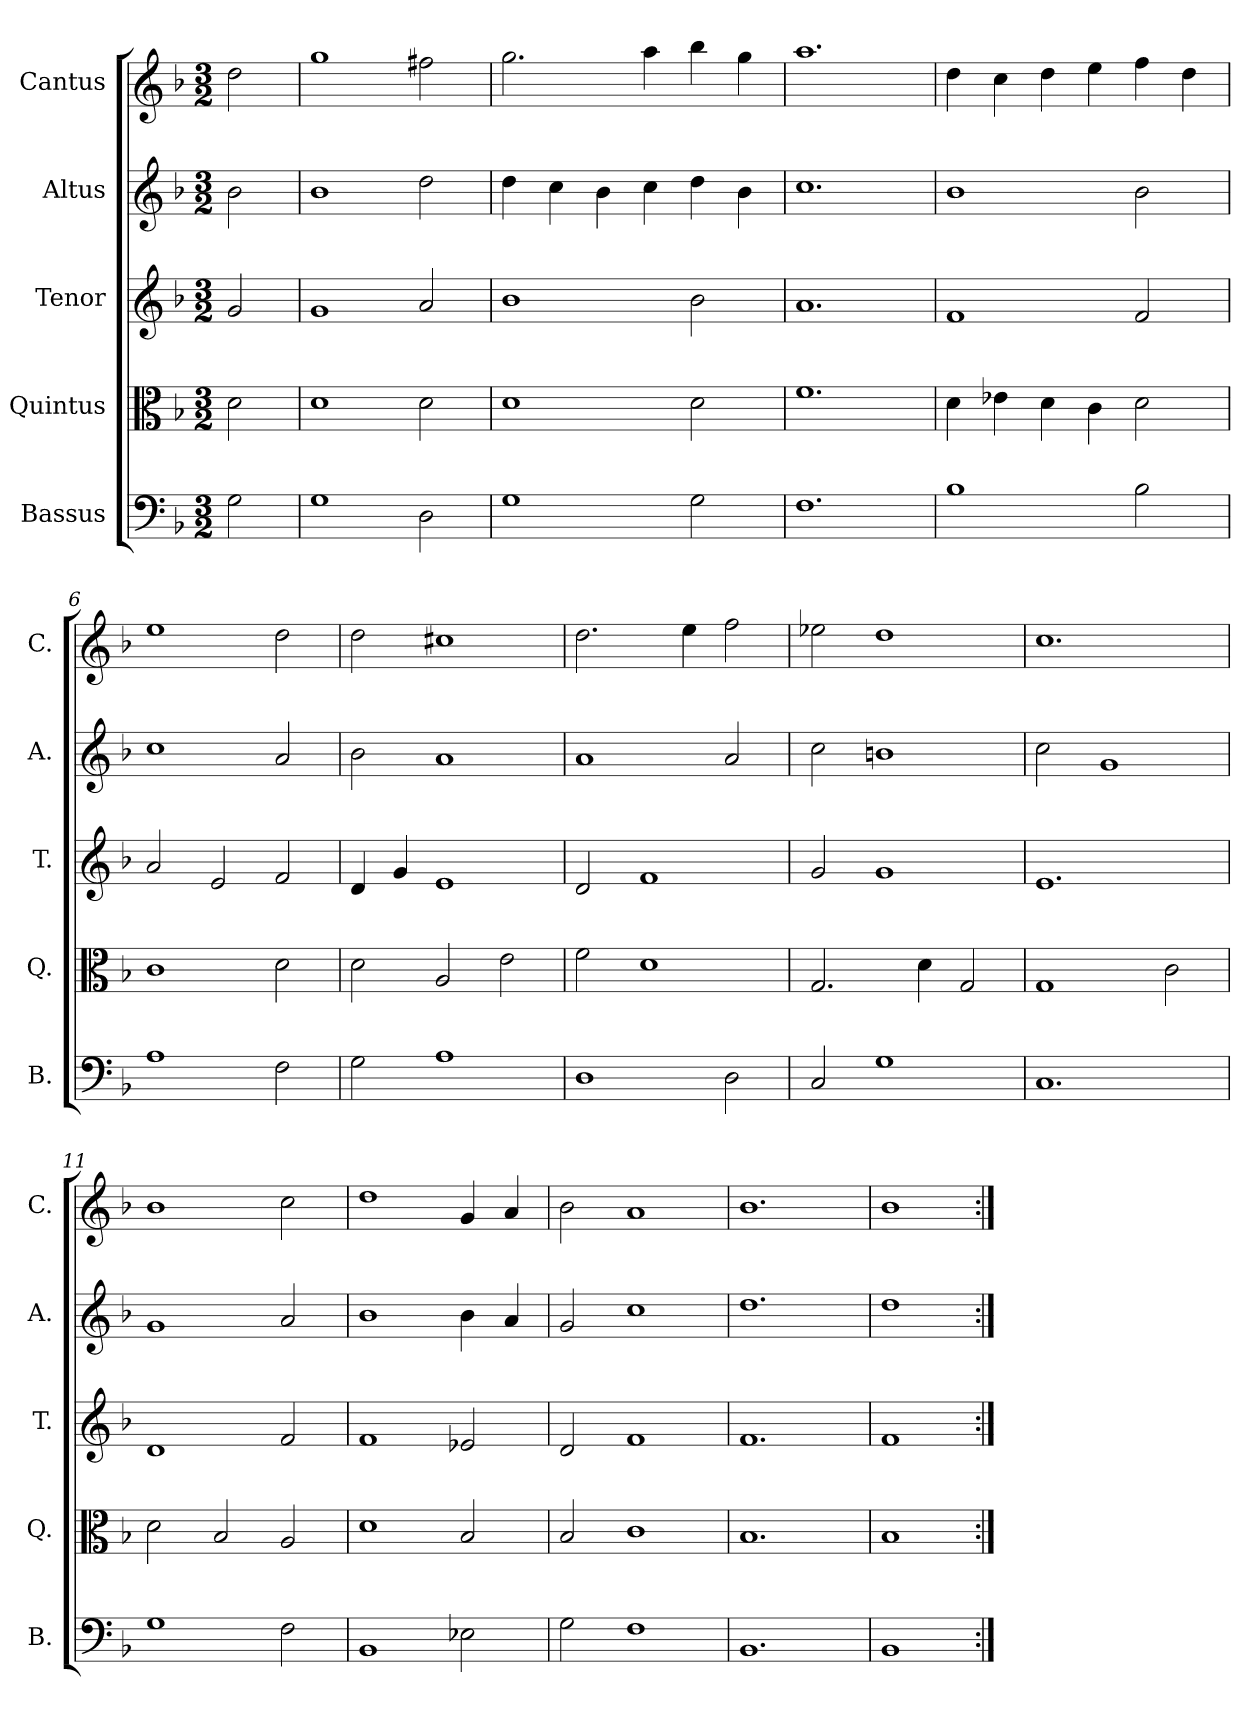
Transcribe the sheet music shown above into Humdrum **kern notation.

**kern	**kern	**kern	**kern	**kern
*part5	*part4	*part3	*part2	*part1
*staff5	*staff4	*staff3	*staff2	*staff1
*I"Bassus	*I"Quintus	*I"Tenor	*I"Altus	*I"Cantus
*I'B.	*I'Q.	*I'T.	*I'A.	*I'C.
*clefF4	*clefC3	*clefG2	*clefG2	*clefG2
*k[b-]	*k[b-]	*k[b-]	*k[b-]	*k[b-]
*F:	*F:	*F:	*F:	*F:
*M3/2	*M3/2	*M3/2	*M3/2	*M3/2
=1	=1	=1	=1	=1
2G\	2d\	2g/	2b-\	2dd\
=2	=2	=2	=2	=2
1G	1d	1g	1b-	1gg
2D\	2d\	2a/	2dd\	2ff#X\
=3	=3	=3	=3	=3
1G	1d	1b-	4dd\	2.gg\
.	.	.	4cc\	.
.	.	.	4b-\	.
.	.	.	4cc\	4aa\
2G\	2d\	2b-\	4dd\	4bb-\
.	.	.	4b-\	4gg\
=4	=4	=4	=4	=4
1.F	1.f	1.a	1.cc	1.aa
=5	=5	=5	=5	=5
1B-	4d\	1f	1b-	4dd\
.	4e-X\	.	.	4cc\
.	4d\	.	.	4dd\
.	4c\	.	.	4ee\
2B-\	2d\	2f/	2b-\	4ff\
.	.	.	.	4dd\
=6	=6	=6	=6	=6
1A	1c	2a/	1cc	1ee
.	.	2e/	.	.
2F\	2d\	2f/	2a/	2dd\
!!LO:LB:g=z
=7	=7	=7	=7	=7
2G\	2d\	4d/	2b-\	2dd\
.	.	4g/	.	.
1A	2A/	1e	1a	1cc#X
.	2e\	.	.	.
=8	=8	=8	=8	=8
1D	2f\	2d/	1a	2.dd\
.	1d	1f	.	.
.	.	.	.	4ee\
2D\	.	.	2a/	2ff\
=9	=9	=9	=9	=9
2C/	2.G/	2g/	2cc\	2ee-X\
1G	.	1g	1bn	1dd
.	4d\	.	.	.
.	2G/	.	.	.
=10	=10	=10	=10	=10
1.C	1G	1.e	2cc\	1.cc
.	.	.	1g	.
.	2c\	.	.	.
=11	=11	=11	=11	=11
1G	2d\	1d	1g	1b-
.	2B-/	.	.	.
2F\	2A/	2f/	2a/	2cc\
=12	=12	=12	=12	=12
1BB-	1d	1f	1b-	1dd
2E-X\	2B-/	2e-X/	4b-\	4g/
.	.	.	4a/	4a/
!!LO:LB:g=z
=13	=13	=13	=13	=13
2G\	2B-/	2d/	2g/	2b-\
1F	1c	1f	1cc	1a
=14	=14	=14	=14	=14
1.BB-	1.B-	1.f	1.dd	1.b-
=15	=15	=15	=15	=15
1BB-	1B-	1f	1dd	1b-
=:|!	=:|!	=:|!	=:|!	=:|!
*-	*-	*-	*-	*-
